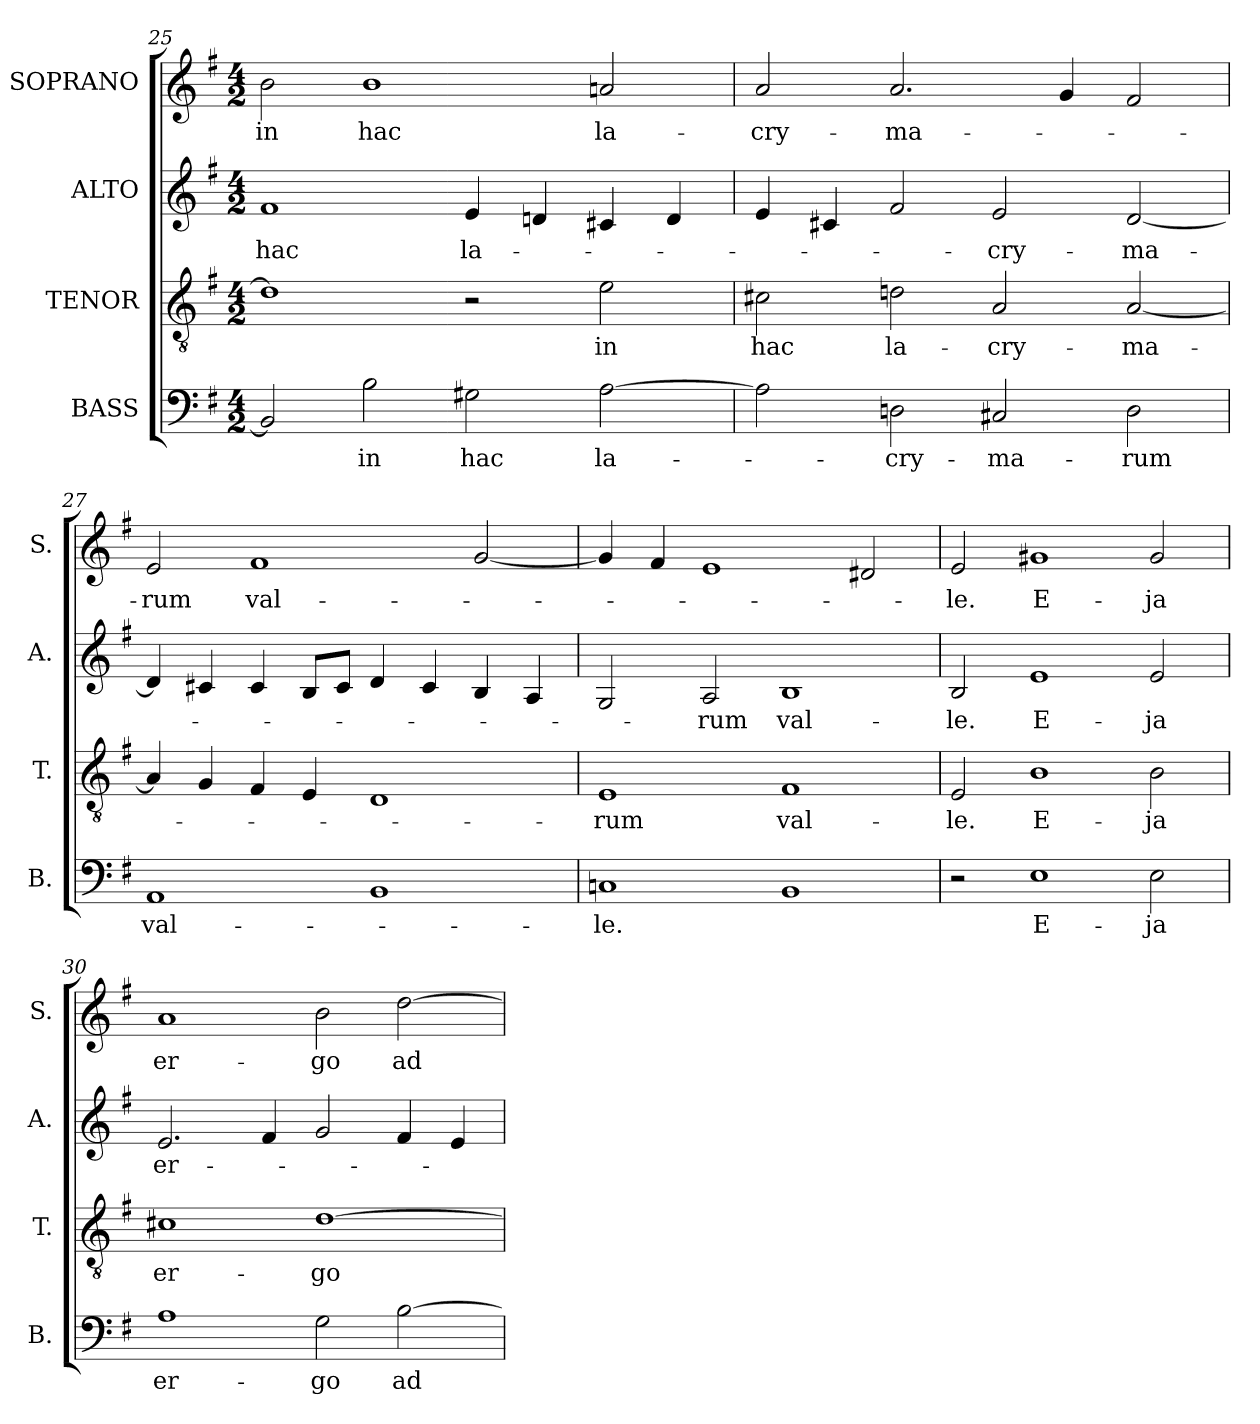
**kern	**text	**kern	**text	**kern	**text	**kern	**text
*part4	*part4	*part3	*part3	*part2	*part2	*part1	*part1
*staff4	*staff4	*staff3	*staff3	*staff2	*staff2	*staff1	*staff1
*I"BASS	*	*I"TENOR	*	*I"ALTO	*	*I"SOPRANO	*
*I'B.	*	*I'T.	*	*I'A.	*	*I'S.	*
*clefF4	*	*clefGv2	*	*clefG2	*	*clefG2	*
*	*	*ITrd7c12	*	*	*	*	*
*k[f#]	*	*k[f#]	*	*k[f#]	*	*k[f#]	*
*G:	*	*G:	*	*G:	*	*G:	*
*M4/2	*	*M4/2	*	*M4/2	*	*M4/2	*
=25	=25	=25	=25	=25	=25	=25	=25
!	!	!	!	!	!LO:LY:b:color=#000000	!	!
!	!	!	!	!	!	!	!LO:LY:b:color=#000000
2BBi/]	.	1D#i]	.	1f#i	hac	2bi\	in
!	!LO:LY:b:color=#000000	!	!	!	!	!	!
!	!	!	!	!	!	!	!LO:LY:b:color=#000000
2Bi\	in	.	.	.	.	1bi	hac
!	!LO:LY:b:color=#000000	!	!	!	!	!	!
!	!	!	!	!	!LO:LY:b:color=#000000	!	!
2G#Xi\	hac	2r	.	4ei/	la-	.	.
.	.	.	.	4dni/	.	.	.
!	!LO:LY:b:color=#000000	!	!	!	!	!	!
!	!	!	!LO:LY:b:color=#000000	!	!	!	!
!	!	!	!	!	!	!	!LO:LY:b:color=#000000
[2Ai\	la-	2Ei\	in	4c#Xi/	.	2ani/	la-
.	.	.	.	4di/	.	.	.
=26	=26	=26	=26	=26	=26	=26	=26
!	!	!	!LO:LY:b:color=#000000	!	!	!	!
!	!	!	!	!	!	!	!LO:LY:b:color=#000000
2Ai\]	.	2C#Xi\	hac	4ei/	.	2ai/	-cry-
.	.	.	.	4c#Xi/	.	.	.
!	!LO:LY:b:color=#000000	!	!	!	!	!	!
!	!	!	!LO:LY:b:color=#000000	!	!	!	!
!	!	!	!	!	!	!	!LO:LY:b:color=#000000
2Dni\	-cry-	2Dni\	la-	2f#i/	.	2.ai/	-ma-
!	!LO:LY:b:color=#000000	!	!	!	!	!	!
!	!	!	!LO:LY:b:color=#000000	!	!	!	!
!	!	!	!	!	!LO:LY:b:color=#000000	!	!
2C#Xi/	-ma-	2AAi/	-cry-	2ei/	-cry-	.	.
.	.	.	.	.	.	4gi/	.
!	!LO:LY:b:color=#000000	!	!	!	!	!	!
!	!	!	!LO:LY:b:color=#000000	!	!	!	!
!	!	!	!	!	!LO:LY:b:color=#000000	!	!
2Di\	-rum	[2AAi/	-ma-	[2di/	-ma-	2f#i/	.
!!LO:LB:g=z
=27	=27	=27	=27	=27	=27	=27	=27
!	!LO:LY:b:color=#000000	!	!	!	!	!	!
!	!	!	!	!	!	!	!LO:LY:b:color=#000000
1AAi	val-	4AAi/]	.	4di/]	.	2ei/	-rum
.	.	4GGi/	.	4c#Xi/	.	.	.
!	!	!	!	!	!	!	!LO:LY:b:color=#000000
.	.	4FF#i/	.	4c#i/	.	1f#i	val-
.	.	4EEi/	.	8Bi/L	.	.	.
.	.	.	.	8c#i/J	.	.	.
1BBi	.	1DDi	.	4di/	.	.	.
.	.	.	.	4c#i/	.	.	.
.	.	.	.	4Bi/	.	[2gi/	.
.	.	.	.	4Ai/	.	.	.
=28	=28	=28	=28	=28	=28	=28	=28
!	!LO:LY:b:color=#000000	!	!	!	!	!	!
!	!	!	!LO:LY:b:color=#000000	!	!	!	!
1Cni	-le.	1EEi	-rum	2Gi/	.	4gi/]	.
.	.	.	.	.	.	4f#i/	.
!	!	!	!	!	!LO:LY:b:color=#000000	!	!
.	.	.	.	2Ai/	-rum	1ei	.
!	!	!	!LO:LY:b:color=#000000	!	!	!	!
!	!	!	!	!	!LO:LY:b:color=#000000	!	!
1BBi	.	1FF#i	val-	1Bi	val-	.	.
.	.	.	.	.	.	2d#Xi/	.
=29	=29	=29	=29	=29	=29	=29	=29
!	!	!	!LO:LY:b:color=#000000	!	!	!	!
!	!	!	!	!	!LO:LY:b:color=#000000	!	!
!	!	!	!	!	!	!	!LO:LY:b:color=#000000
2r	.	2EEi/	-le.	2Bi/	-le.	2ei/	-le.
!	!LO:LY:b:color=#000000	!	!	!	!	!	!
!	!	!	!LO:LY:b:color=#000000	!	!	!	!
!	!	!	!	!	!LO:LY:b:color=#000000	!	!
!	!	!	!	!	!	!	!LO:LY:b:color=#000000
1Ei	E-	1BBi	E-	1ei	E-	1g#Xi	E-
!	!LO:LY:b:color=#000000	!	!	!	!	!	!
!	!	!	!LO:LY:b:color=#000000	!	!	!	!
!	!	!	!	!	!LO:LY:b:color=#000000	!	!
!	!	!	!	!	!	!	!LO:LY:b:color=#000000
2Ei\	-ja	2BBi\	-ja	2ei/	-ja	2g#i/	-ja
=30	=30	=30	=30	=30	=30	=30	=30
!	!LO:LY:b:color=#000000	!	!	!	!	!	!
!	!	!	!LO:LY:b:color=#000000	!	!	!	!
!	!	!	!	!	!LO:LY:b:color=#000000	!	!
!	!	!	!	!	!	!	!LO:LY:b:color=#000000
1Ai	er-	1C#Xi	er-	2.ei/	er-	1ai	er-
.	.	.	.	4f#i/	.	.	.
!	!LO:LY:b:color=#000000	!	!	!	!	!	!
!	!	!	!LO:LY:b:color=#000000	!	!	!	!
!	!	!	!	!	!	!	!LO:LY:b:color=#000000
2Gi\	-go	[1Di	-go	2gi/	.	2bi\	-go
!	!LO:LY:b:color=#000000	!	!	!	!	!	!
!	!	!	!	!	!	!	!LO:LY:b:color=#000000
[2Bi\	ad-	.	.	4f#i/	.	[2ddi\	ad-
.	.	.	.	4ei/	.	.	.
=	=	=	=	=	=	=	=
*-	*-	*-	*-	*-	*-	*-	*-
